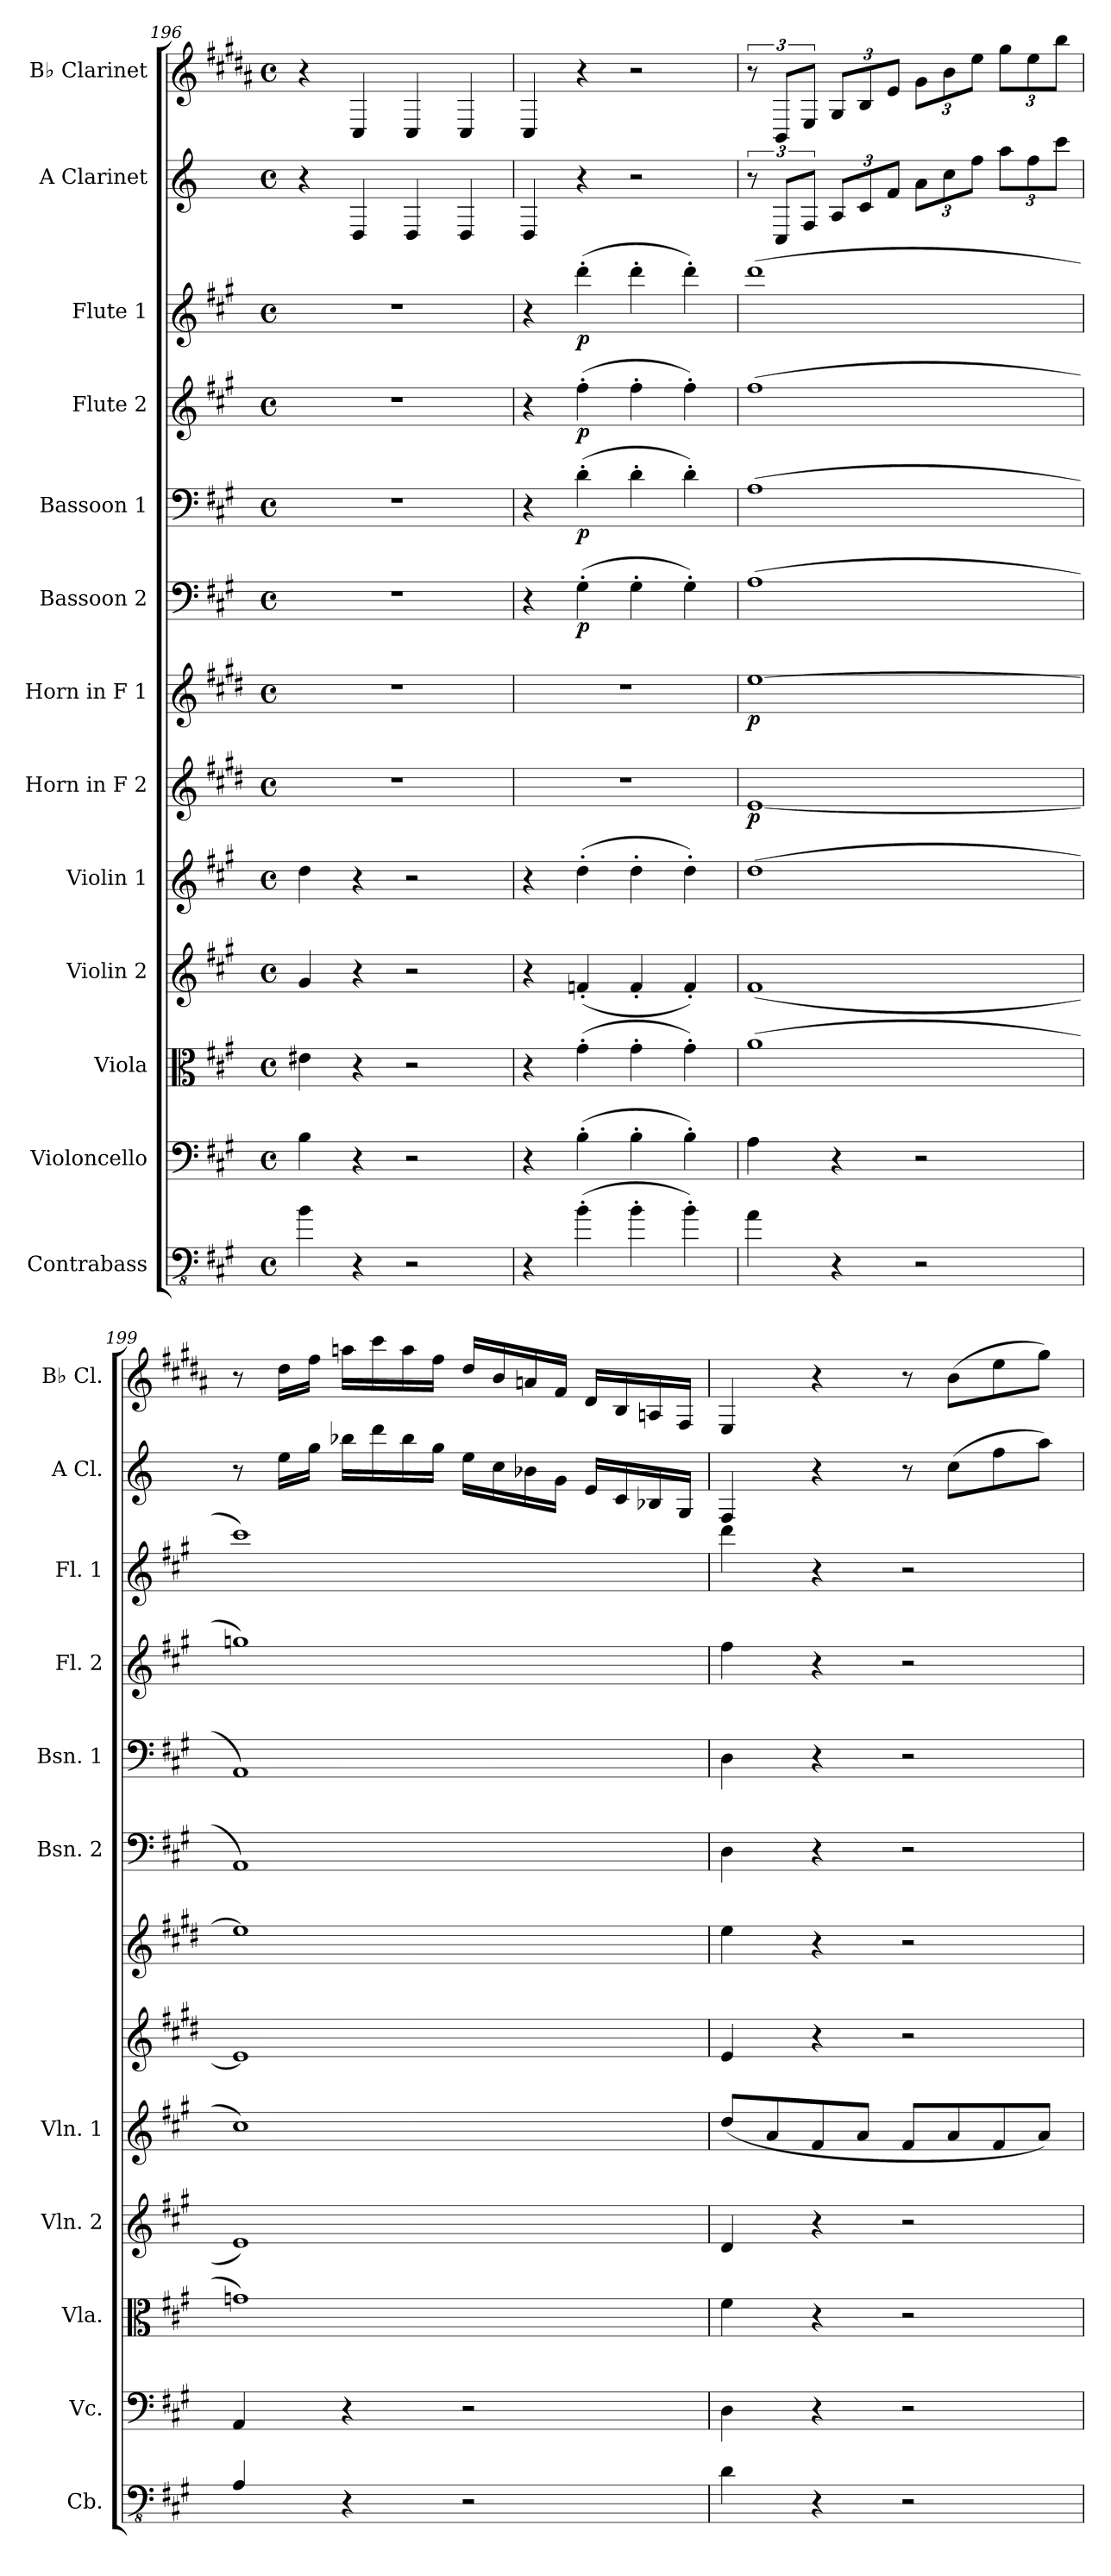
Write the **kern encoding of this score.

**kern	**kern	**kern	**kern	**kern	**kern	**dynam	**kern	**dynam	**kern	**dynam	**kern	**dynam	**kern	**dynam	**kern	**dynam	**kern	**kern
*part13	*part12	*part11	*part10	*part9	*part8	*part8	*part7	*part7	*part6	*part6	*part5	*part5	*part4	*part4	*part3	*part3	*part2	*part1
*staff13	*staff12	*staff11	*staff10	*staff9	*staff8	*staff8	*staff7	*staff7	*staff6	*staff6	*staff5	*staff5	*staff4	*staff4	*staff3	*staff3	*staff2	*staff1
*I"Contrabass	*I"Violoncello	*I"Viola	*I"Violin 2	*I"Violin 1	*I"Horn in F 2	*	*I"Horn in F 1	*	*I"Bassoon 2	*	*I"Bassoon 1	*	*I"Flute 2	*	*I"Flute 1	*	*I"A Clarinet	*I"B♭ Clarinet
*I'Cb.	*I'Vc.	*I'Vla.	*I'Vln. 2	*I'Vln. 1	*	*	*	*	*I'Bsn. 2	*	*I'Bsn. 1	*	*I'Fl. 2	*	*I'Fl. 1	*	*I'A Cl.	*I'B♭ Cl.
*clefFv4	*clefF4	*clefC3	*clefG2	*clefG2	*clefG2	*	*clefG2	*	*clefF4	*	*clefF4	*	*clefG2	*	*clefG2	*	*clefG2	*clefG2
*ITrd7c12	*	*	*	*	*ITrd4c7	*	*ITrd4c7	*	*	*	*	*	*	*	*	*	*ITrd2c3	*ITrd1c2
*k[f#c#g#]	*k[f#c#g#]	*k[f#c#g#]	*k[f#c#g#]	*k[f#c#g#]	*k[f#c#g#]	*	*k[f#c#g#]	*	*k[f#c#g#]	*	*k[f#c#g#]	*	*k[f#c#g#]	*	*k[f#c#g#]	*	*k[f#c#g#]	*k[f#c#g#]
*M4/4	*M4/4	*M4/4	*M4/4	*M4/4	*M4/4	*	*M4/4	*	*M4/4	*	*M4/4	*	*M4/4	*	*M4/4	*	*M4/4	*M4/4
*met(c)	*met(c)	*met(c)	*met(c)	*met(c)	*met(c)	*	*met(c)	*	*met(c)	*	*met(c)	*	*met(c)	*	*met(c)	*	*met(c)	*met(c)
=196	=196	=196	=196	=196	=196	=196	=196	=196	=196	=196	=196	=196	=196	=196	=196	=196	=196	=196
4BB\	4B\	4e#X\	4g#/	4dd\	1r	.	1r	.	1r	.	1r	.	1r	.	1r	.	4r	4r
4r	4r	4r	4r	4r	.	.	.	.	.	.	.	.	.	.	.	.	4BB/	4BB/
2r	2r	2r	2r	2r	.	.	.	.	.	.	.	.	.	.	.	.	4BB/	4BB/
.	.	.	.	.	.	.	.	.	.	.	.	.	.	.	.	.	4BB/	4BB/
!!LO:PB:g=z
=197	=197	=197	=197	=197	=197	=197	=197	=197	=197	=197	=197	=197	=197	=197	=197	=197	=197	=197
4r	4r	4r	4r	4r	1r	.	1r	.	4r	.	4r	.	4r	.	4r	.	4BB/	4BB/
!	!	!	!	!	!	!	!	!	!	!LO:DY:b	!	!LO:DY:b	!	!LO:DY:b	!	!LO:DY:b	!	!
(>4BB'\	(>4B'\	(>4g#'\	(<4fn'/	(>4dd'\	.	.	.	.	(>4G#'\	p	(>4d'\	p	(>4ff#'\	p	(>4ddd'\	p	4r	4r
4BB'\	4B'\	4g#'\	4f'/	4dd'\	.	.	.	.	4G#'\	.	4d'\	.	4ff#'\	.	4ddd'\	.	2r	2r
4BB'\)	4B'\)	4g#'\)	4f'/)	4dd'\)	.	.	.	.	4G#'\)	.	4d'\)	.	4ff#'\)	.	4ddd'\)	.	.	.
=198	=198	=198	=198	=198	=198	=198	=198	=198	=198	=198	=198	=198	=198	=198	=198	=198	=198	=198
!	!	!	!	!	!	!LO:DY:b	!	!LO:DY:b	!	!	!	!	!	!	!	!	!	!
4AA\	4A\	(>1a	(<1f#	(>1dd	[1A	p	[1a	p	(>1A	.	(>1A	.	(>1ff#	.	(>1ddd	.	12r	12r
.	.	.	.	.	.	.	.	.	.	.	.	.	.	.	.	.	12AA/L	12AA/L
.	.	.	.	.	.	.	.	.	.	.	.	.	.	.	.	.	12D/J	12D/J
*	*	*	*	*	*	*	*	*	*	*	*	*	*	*	*	*	*Xbrackettup	*Xbrackettup
4r	4r	.	.	.	.	.	.	.	.	.	.	.	.	.	.	.	12F#/L	12F#/L
.	.	.	.	.	.	.	.	.	.	.	.	.	.	.	.	.	12A/	12A/
.	.	.	.	.	.	.	.	.	.	.	.	.	.	.	.	.	12d/J	12d/J
2r	2r	.	.	.	.	.	.	.	.	.	.	.	.	.	.	.	12f#\L	12f#\L
.	.	.	.	.	.	.	.	.	.	.	.	.	.	.	.	.	12a\	12a\
.	.	.	.	.	.	.	.	.	.	.	.	.	.	.	.	.	12dd\J	12dd\J
.	.	.	.	.	.	.	.	.	.	.	.	.	.	.	.	.	12ff#\L	12ff#\L
.	.	.	.	.	.	.	.	.	.	.	.	.	.	.	.	.	12dd\	12dd\
.	.	.	.	.	.	.	.	.	.	.	.	.	.	.	.	.	12aa\J	12aa\J
=199	=199	=199	=199	=199	=199	=199	=199	=199	=199	=199	=199	=199	=199	=199	=199	=199	=199	=199
4AAA/	4AA/	1gn)	1e)	1cc#)	1A]	.	1a]	.	1AA)	.	1AA)	.	1ggn)	.	1ccc#)	.	8r	8r
.	.	.	.	.	.	.	.	.	.	.	.	.	.	.	.	.	16cc#\LL	16cc#\LL
.	.	.	.	.	.	.	.	.	.	.	.	.	.	.	.	.	16ee\JJ	16ee\JJ
4r	4r	.	.	.	.	.	.	.	.	.	.	.	.	.	.	.	16ggn\LL	16ggn\LL
.	.	.	.	.	.	.	.	.	.	.	.	.	.	.	.	.	16bb\	16bb\
.	.	.	.	.	.	.	.	.	.	.	.	.	.	.	.	.	16gg\	16gg\
.	.	.	.	.	.	.	.	.	.	.	.	.	.	.	.	.	16ee\JJ	16ee\JJ
2r	2r	.	.	.	.	.	.	.	.	.	.	.	.	.	.	.	16cc#\LL	16cc#/LL
.	.	.	.	.	.	.	.	.	.	.	.	.	.	.	.	.	16a\	16a/
.	.	.	.	.	.	.	.	.	.	.	.	.	.	.	.	.	16gn\	16gn/
.	.	.	.	.	.	.	.	.	.	.	.	.	.	.	.	.	16e\JJ	16e/JJ
.	.	.	.	.	.	.	.	.	.	.	.	.	.	.	.	.	16c#/LL	16c#/LL
.	.	.	.	.	.	.	.	.	.	.	.	.	.	.	.	.	16A/	16A/
.	.	.	.	.	.	.	.	.	.	.	.	.	.	.	.	.	16Gn/	16Gn/
.	.	.	.	.	.	.	.	.	.	.	.	.	.	.	.	.	16E/JJ	16E/JJ
!!LO:PB:g=z
=200	=200	=200	=200	=200	=200	=200	=200	=200	=200	=200	=200	=200	=200	=200	=200	=200	=200	=200
4DD\	4D\	4f#\	4d/	(<8dd/L	4A/	.	4a\	.	4D\	.	4D\	.	4ff#\	.	4ddd\	.	4D/	4D/
.	.	.	.	8a/	.	.	.	.	.	.	.	.	.	.	.	.	.	.
4r	4r	4r	4r	8f#/	4r	.	4r	.	4r	.	4r	.	4r	.	4r	.	4r	4r
.	.	.	.	8a/J	.	.	.	.	.	.	.	.	.	.	.	.	.	.
2r	2r	2r	2r	8f#/L	2r	.	2r	.	2r	.	2r	.	2r	.	2r	.	8r	8r
.	.	.	.	8a/	.	.	.	.	.	.	.	.	.	.	.	.	(>8a\L	(>8a\L
.	.	.	.	8f#/	.	.	.	.	.	.	.	.	.	.	.	.	8dd\	8dd\
.	.	.	.	8a/J)	.	.	.	.	.	.	.	.	.	.	.	.	8ff#\J)	8ff#\J)
=	=	=	=	=	=	=	=	=	=	=	=	=	=	=	=	=	=	=
*-	*-	*-	*-	*-	*-	*-	*-	*-	*-	*-	*-	*-	*-	*-	*-	*-	*-	*-
